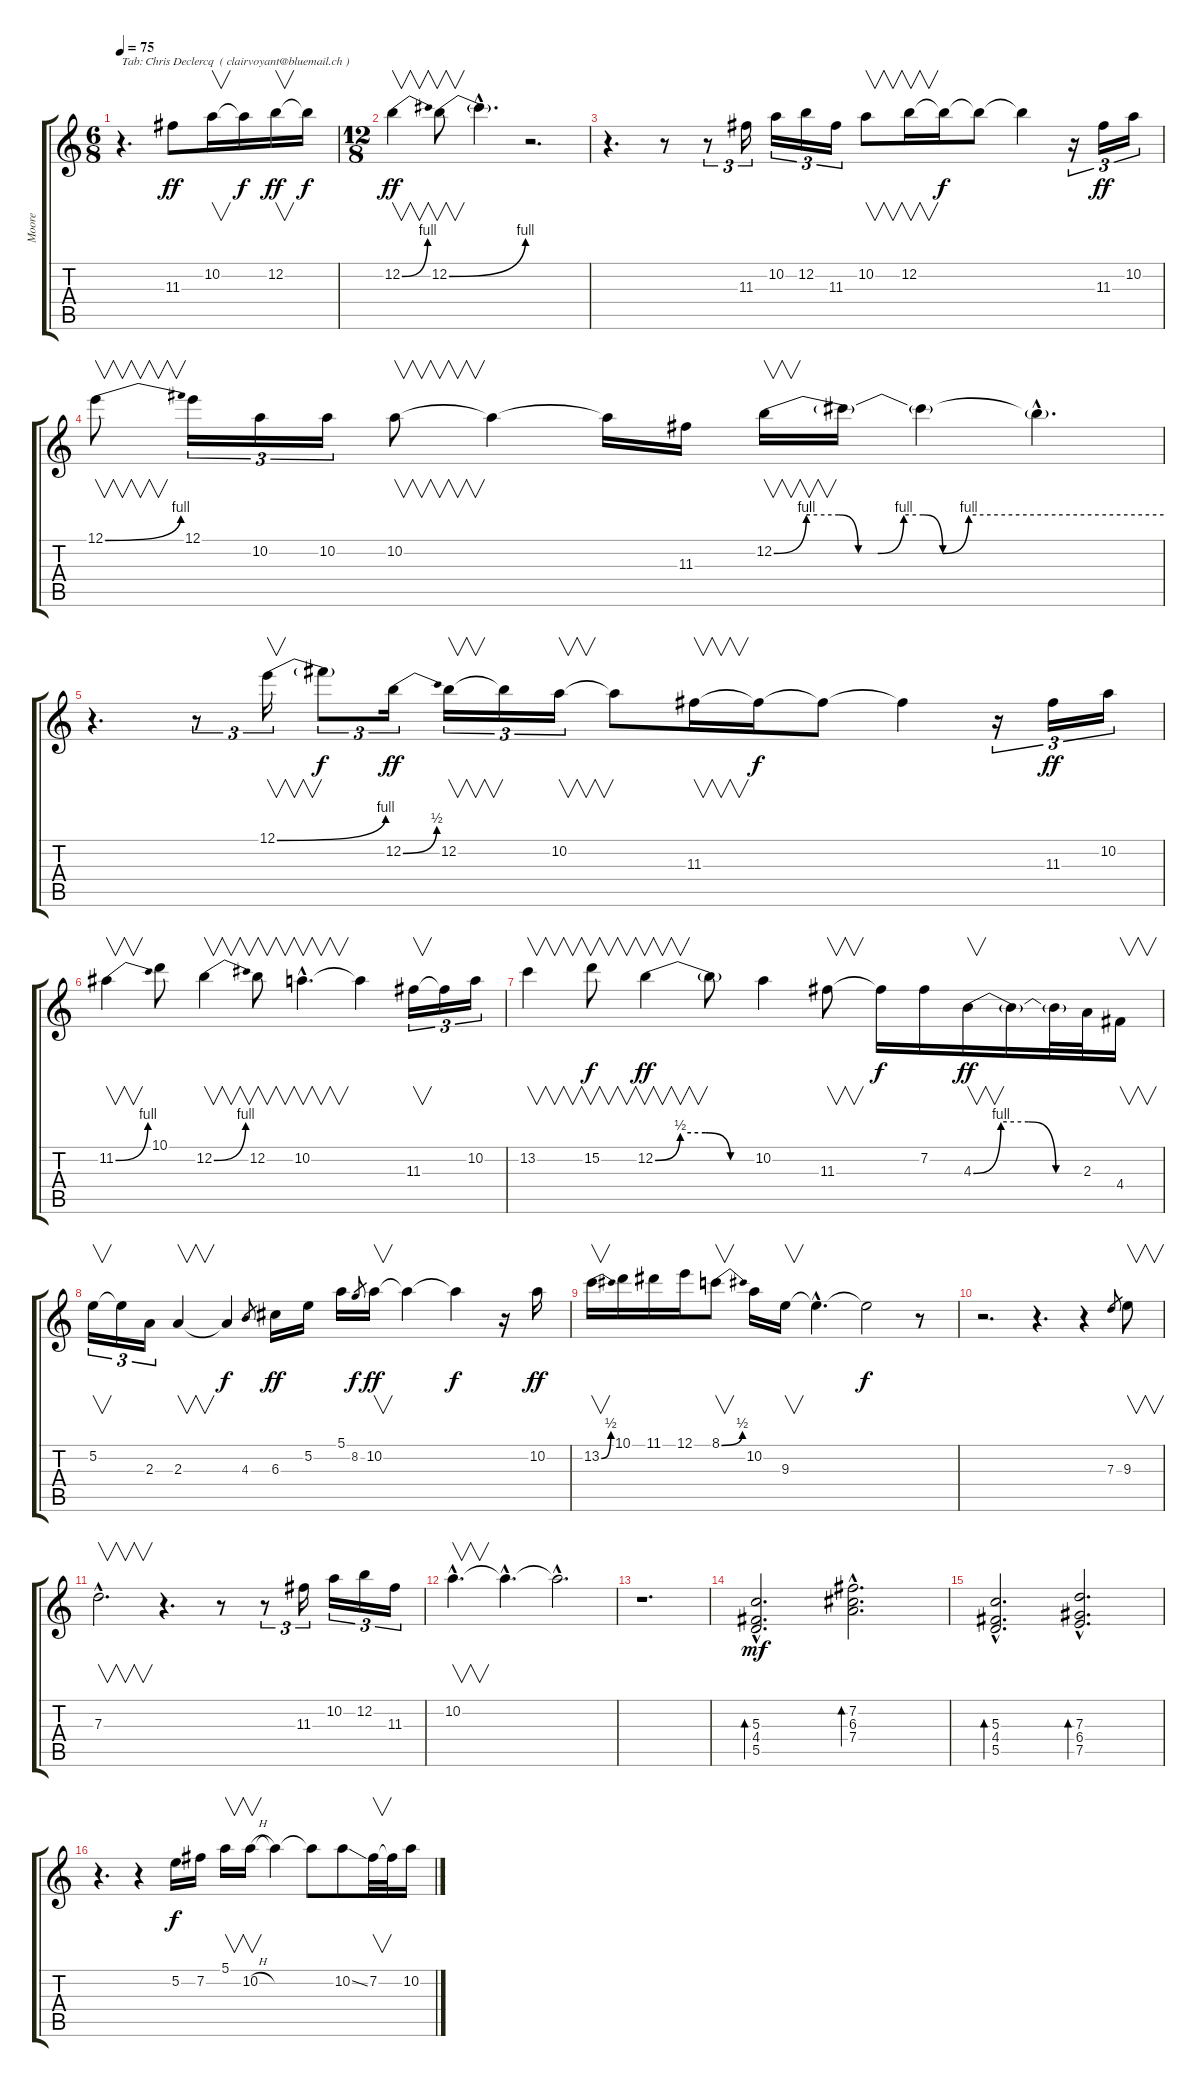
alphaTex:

\track ("Moore" "Moore") {instrument electricguitarjazz}
\staff {score tabs}
\tuning (E4 B3 G3 D3 A2 E2) {hide}
\ts (6 8)
\tempo 75
\clef g2
\ks c
r.4{d txt "Tab: Chris Declercq  ( clairvoyant@bluemail.ch )" dy ff instrument electricguitarjazz} 11.3.8 10.2.16{v} 10.2{t}.16{dy f} 12.2.16{v dy ff} 12.2{t}.16{dy f} |
\ts (12 8)
12.2{be (bend 0 0 60 4)}.4{v dy ff} 12.2{be (bend 0 0 60 4)}.8{v} 12.2{hac t}.4{d} r.2{d} |
r.4{d} r.8 r.8{tu (3 2)} 11.3.16{tu (3 2)} 10.2.16{tu (3 2)} 12.2.16{tu (3 2)} 11.3.16{tu (3 2)} 10.2.8{v} 12.2.16{v} 12.2{t}.16{dy f} 12.2{t}.8 12.2{t}.4 r.16{tu (3 2)} 11.3.16{tu (3 2) dy ff} 10.2.16{tu (3 2)} |
12.1{be (bend 0 0 60 4)}.8{v} 12.1.16{tu (3 2)} 10.2.16{tu (3 2)} 10.2.16{tu (3 2)} 10.2.8{v} 10.2{t}.4 10.2{t}.16 11.3.16 12.2{be (custom 0 0 5 4 10 4 13 0 16 0 20 4 23 4 26 0 30 4 50 4 60 4)}.16{v} 12.2{t}.16 12.2{t}.4 12.2{hac t}.4{d} |
r.4{d} r.8{tu (3 2)} 12.1{be (bend 0 0 60 4)}.16{v tu (3 2)} 12.1{t}.8{tu (3 2) dy f} 12.2{be (bend 0 0 60 2)}.16{tu (3 2) dy ff} 12.2.16{v tu (3 2)} 12.2{t}.16{tu (3 2)} 10.2.16{v tu (3 2)} 10.2{t}.8 11.3.16{v} 11.3{t}.16{dy f} 11.3{t}.8 11.3{t}.4 r.16{tu (3 2)} 11.3.16{tu (3 2) dy ff} 10.2.16{tu (3 2)} |
11.2{be (bend 0 0 60 4)}.4{v} 10.1.8 12.2{be (bend 0 0 60 4)}.4{v} 12.2.8{v} 10.2{hac}.4{v d} 10.2{t}.4 11.3.16{v tu (3 2)} 11.3{t}.16{tu (3 2)} 10.2.16{tu (3 2)} |
13.2.4{v} 15.2.8{v dy f} 12.2{be (custom 0 0 15 2 30 2 45 0 60 0)}.4{v dy ff} 12.2{t}.8 10.2.4 11.3.8{v} 11.3{t}.16{dy f} 7.2.16 4.3{be (custom 0 0 15 4 30 4 45 0 60 0)}.16{v dy ff} 4.3{t}.16 4.3{t}.32 2.3.32 4.4.16{v} |
5.2.16{v tu (3 2)} 5.2{t}.16{tu (3 2)} 2.3.16{tu (3 2)} 2.3.4{v} 2.3{t}.4{dy f} 4.3.8{gr} 6.3.16{dy ff} 5.2.16 5.1.16 8.2.8{gr dy f} 10.2.16{v dy ff} 10.2{t}.4 10.2{t}.4{dy f} r.16 10.2.16{dy ff} |
13.2{be (bend 0 0 60 2)}.16{v} 10.1.16 11.1.16 12.1.16 8.1{be (bend 0 0 60 2)}.8{v} 10.2.16 9.3.16{v} 9.3{hac t}.4{d} 9.3{t}.2{dy f} r.8 |
r.2{d} r.4{d} r.4 7.3.8{gr} 9.3.8{v} |
7.3{hac}.2{v d} r.4{d} r.8 r.8{tu (3 2)} 11.3.16{tu (3 2)} 10.2.16{tu (3 2)} 12.2.16{tu (3 2)} 11.3.16{tu (3 2)} |
10.2{hac}.4{v d} 10.2{hac t}.4{d} 10.2{hac t}.2{d} |
r.1{d} |
(5.3{hac} 4.4{hac} 5.5{hac}).2{d bd 240 dy mf} (7.2{hac} 6.3{hac} 7.4{hac}).2{d bd 240} |
(5.3{hac} 4.4{hac} 5.5{hac}).2{d bd 240} (7.3{hac} 6.4{hac} 7.5{hac}).2{d bd 240} |
r.4{d} r.4 5.2.16{dy f} 7.2.16 5.1.16{v} 10.2{h}.16{v} 10.2{t}.4 10.2{t}.8 10.2{ss}.8 7.2.32{v} 7.2{t}.32 10.2.16
